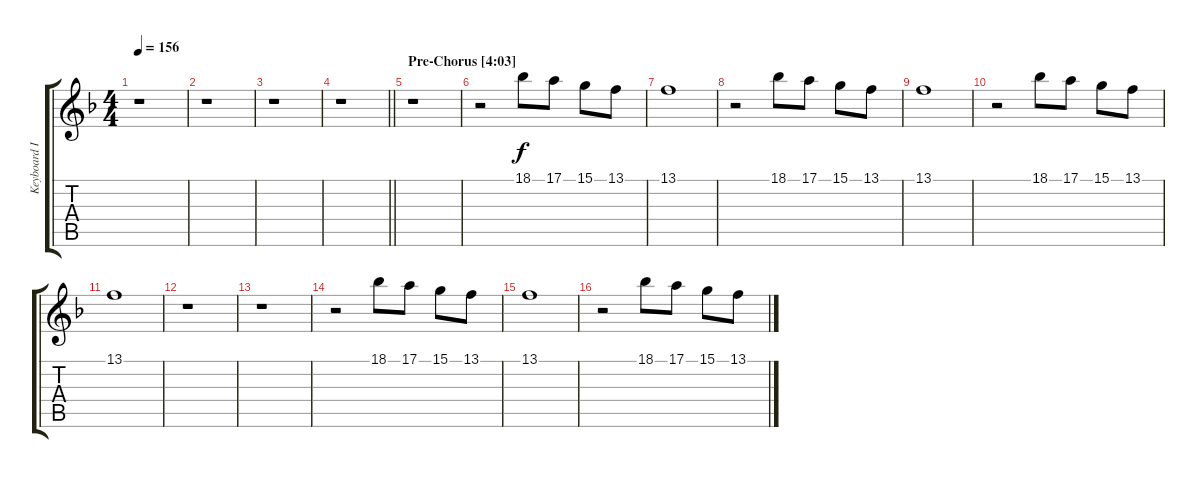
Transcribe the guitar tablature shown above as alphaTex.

\track ("Keyboard I" "Keyboard I") {instrument glockenspiel}
\staff {score tabs}
\tuning (E4 B3 G3 D3 A2 E2) {hide}
\ts (4 4)
\tempo 156
\clef g2
\ks dminor
r.1{dy f} |
r.1 |
r.1 |
\barLineRight lightlight
r.1 |
\section ("" "Pre-Chorus [4:03]")
r.1 |
r.2 18.1.8{instrument glockenspiel} 17.1.8 15.1.8 13.1.8 |
13.1.1 |
r.2 18.1.8 17.1.8 15.1.8 13.1.8 |
13.1.1 |
r.2 18.1.8 17.1.8 15.1.8 13.1.8 |
13.1.1 |
r.1 |
r.1 |
r.2 18.1.8 17.1.8 15.1.8 13.1.8 |
13.1.1 |
r.2 18.1.8 17.1.8 15.1.8 13.1.8
